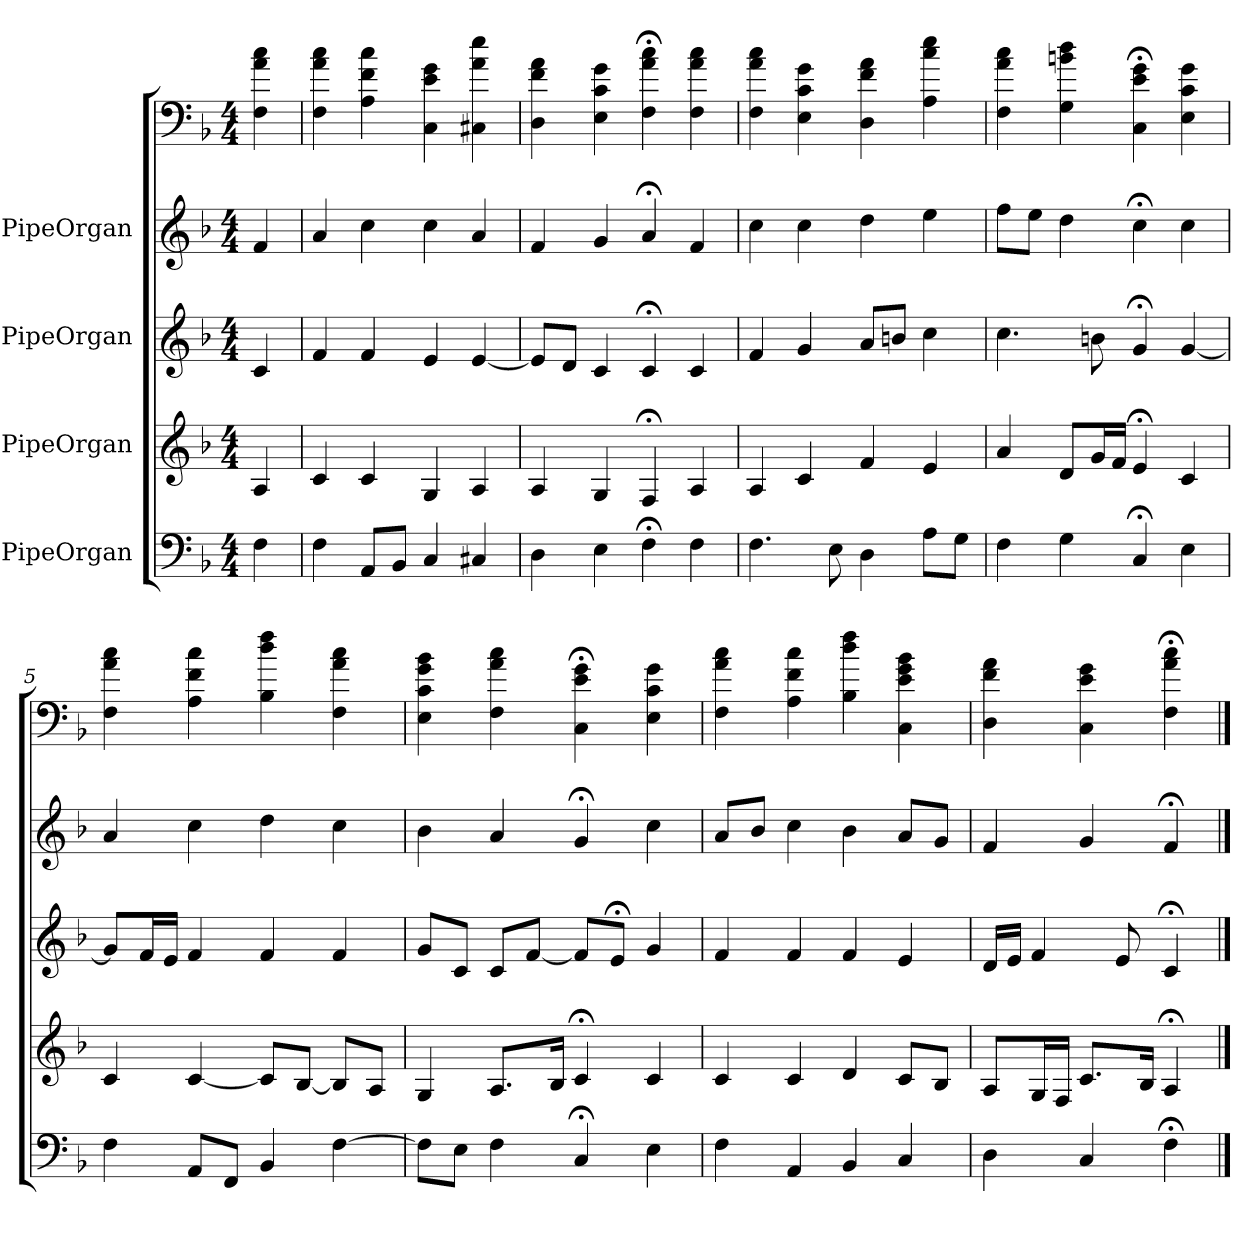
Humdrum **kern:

**kern	**kern	**kern	**kern	**kern
*part5	*part4	*part3	*part2	*part1
*staff5	*staff4	*staff3	*staff2	*staff1
*I"PipeOrgan	*I"PipeOrgan	*I"PipeOrgan	*I"PipeOrgan	*
*k[b-]	*k[b-]	*k[b-]	*k[b-]	*k[b-]
*F:	*F:	*F:	*F:	*F:
*M4/4	*M4/4	*M4/4	*M4/4	*M4/4
*MM60	*MM60	*MM60	*MM60	*MM60
=	=	=	=	=
4F	4A	4c	4f	4F 4a 4cc
=1	=1	=1	=1	=1
4F	4c	4f	4a	4F 4a 4cc
8AAL	4c	4f	4cc	4A 4f 4cc
8BB-J	.	.	.	.
4C	4G	4e	4cc	4C 4e 4g
4C#X	4A	[4e	4a	4C#X 4a 4ee
=2	=2	=2	=2	=2
4D	4A	8eL]	4f	4D 4f 4a
.	.	8dJ	.	.
4E	4G	4c	4g	4E 4c 4g
4F;<	4F;<	4c;<	4a;<	4F;< 4a;< 4cc;<
4F	4A	4c	4f	4F 4a 4cc
=3	=3	=3	=3	=3
4.F	4A	4f	4cc	4F 4a 4cc
.	4c	4g	4cc	4E 4c 4g
8E	.	.	.	.
4D	4f	8aL	4dd	4D 4f 4a
.	.	8bnJ	.	.
8AL	4e	4cc	4ee	4A 4cc 4ee
8GJ	.	.	.	.
=4	=4	=4	=4	=4
4F	4a	4.cc	8ffL	4F 4a 4cc
.	.	.	8eeJ	.
4G	8dL	.	4dd	4G 4bn 4dd
.	16gL	8bn	.	.
.	16fJJ	.	.	.
4C;<	4e;<	4g;<	4cc;<	4C;< 4e;< 4g;<
4E	4c	[4g	4cc	4E 4c 4g
=5	=5	=5	=5	=5
4F	4c	8gL]	4a	4F 4a 4cc
.	.	16fL	.	.
.	.	16eJJ	.	.
8AAL	[4c	4f	4cc	4A 4f 4cc
8FFJ	.	.	.	.
4BB-	8cL]	4f	4dd	4B- 4dd 4ff
.	[8B-J	.	.	.
[4F	8B-L]	4f	4cc	4F 4a 4cc
.	8AJ	.	.	.
=6	=6	=6	=6	=6
8FL]	4G	8gL	4b-	4E 4c 4g 4b-
8EJ	.	8cJ	.	.
4F	8.AL	8cL	4a	4F 4a 4cc
.	.	[8fJ	.	.
.	16B-Jk	.	.	.
4C;<	4c;<	8fL]	4g;<	4C;< 4e;< 4g;<
.	.	8e;<J	.	.
4E	4c	4g	4cc	4E 4c 4g
=7	=7	=7	=7	=7
4F	4c	4f	8aL	4F 4a 4cc
.	.	.	8b-J	.
4AA	4c	4f	4cc	4A 4f 4cc
4BB-	4d	4f	4b-	4B- 4dd 4ff
4C	8cL	4e	8aL	4C 4e 4g 4b-
.	8B-J	.	8gJ	.
=8	=8	=8	=8	=8
4D	8AL	16dLL	4f	4D 4f 4a
.	.	16eJJ	.	.
.	16GL	4f	.	.
.	16FJJ	.	.	.
4C	8.cL	.	4g	4C 4e 4g
.	.	8e	.	.
.	16B-Jk	.	.	.
4F;<	4A;<	4c;<	4f;<	4F;< 4a;< 4cc;<
==	==	==	==	==
*-	*-	*-	*-	*-
